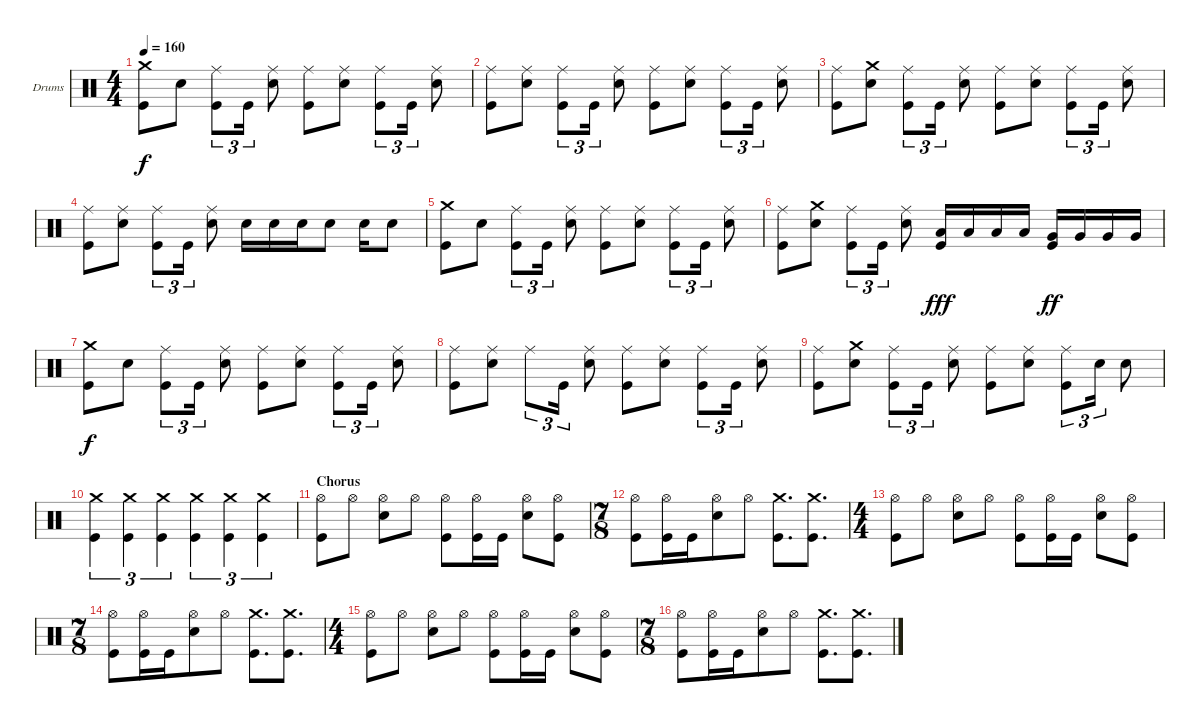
\bracketExtendMode groupsimilarinstruments
\firstSystemTrackNameOrientation horizontal
\otherSystemsTrackNameOrientation horizontal
\track ("Drums" "Drums") {instrument percussion}
\staff {score}
\articulation defaults
\ts (4 4)
\tempo 160
\clef neutral
\ks c
("Crash medium (hit)" "Kick (hit)").8{dy f} "Snare (hit) 2".8 ("Kick (hit)" "Ride (middle)").8{tu (3 2)} "Kick (hit)".16{tu (3 2)} ("Ride (middle)" "Snare (hit) 2").8 ("Ride (middle)" "Kick (hit)").8 ("Ride (middle)" "Snare (hit) 2").8 ("Kick (hit)" "Ride (middle)").8{tu (3 2)} "Kick (hit)".16{tu (3 2)} ("Ride (middle)" "Snare (hit) 2").8 |
("Ride (middle)" "Kick (hit)").8 ("Ride (middle)" "Snare (hit) 2").8 ("Kick (hit)" "Ride (middle)").8{tu (3 2)} "Kick (hit)".16{tu (3 2)} ("Ride (middle)" "Snare (hit) 2").8 ("Ride (middle)" "Kick (hit)").8 ("Ride (middle)" "Snare (hit) 2").8 ("Kick (hit)" "Ride (middle)").8{tu (3 2)} "Kick (hit)".16{tu (3 2)} ("Ride (middle)" "Snare (hit) 2").8 |
("Ride (middle)" "Kick (hit)").8 ("Crash medium (hit)" "Snare (hit) 2").8 ("Kick (hit)" "Ride (middle)").8{tu (3 2)} "Kick (hit)".16{tu (3 2)} ("Ride (middle)" "Snare (hit) 2").8 ("Ride (middle)" "Kick (hit)").8 ("Ride (middle)" "Snare (hit) 2").8 ("Kick (hit)" "Ride (middle)").8{tu (3 2)} "Kick (hit)".16{tu (3 2)} ("Ride (middle)" "Snare (hit) 2").8 |
("Ride (middle)" "Kick (hit)").8 ("Ride (middle)" "Snare (hit) 2").8 ("Kick (hit)" "Ride (middle)").8{tu (3 2)} "Kick (hit)".16{tu (3 2)} ("Ride (middle)" "Snare (hit) 2").8 "Snare (hit) 2".16 "Snare (hit) 2".16 "Snare (hit) 2".16 "Snare (hit) 2".8 "Snare (hit) 2".16 "Snare (hit) 2".8 |
("Kick (hit)" "Crash medium (hit)").8 "Snare (hit) 2".8 ("Kick (hit)" "Ride (middle)").8{tu (3 2)} "Kick (hit)".16{tu (3 2)} ("Ride (middle)" "Snare (hit) 2").8 ("Ride (middle)" "Kick (hit)").8 ("Ride (middle)" "Snare (hit) 2").8 ("Kick (hit)" "Ride (middle)").8{tu (3 2)} "Kick (hit)".16{tu (3 2)} ("Ride (middle)" "Snare (hit) 2").8 |
("Ride (middle)" "Kick (hit)").8 ("Crash medium (hit)" "Snare (hit) 2").8 ("Kick (hit)" "Ride (middle)").8{tu (3 2)} "Kick (hit)".16{tu (3 2)} ("Ride (middle)" "Snare (hit) 2").8 ("Kick (hit)" "Low Tom (hit)").16{dy fff} "Low Tom (hit)".16 "Low Tom (hit)".16 "Low Tom (hit)".16 ("Kick (hit)" "Very Low Tom (hit)").16{dy ff} "Very Low Tom (hit)".16 "Very Low Tom (hit)".16 "Very Low Tom (hit)".16 |
("Crash medium (hit)" "Kick (hit)").8{dy f} "Snare (hit) 2".8 ("Kick (hit)" "Ride (middle)").8{tu (3 2)} "Kick (hit)".16{tu (3 2)} ("Ride (middle)" "Snare (hit) 2").8 ("Ride (middle)" "Kick (hit)").8 ("Ride (middle)" "Snare (hit) 2").8 ("Kick (hit)" "Ride (middle)").8{tu (3 2)} "Kick (hit)".16{tu (3 2)} ("Ride (middle)" "Snare (hit) 2").8 |
("Ride (middle)" "Kick (hit)").8 ("Ride (middle)" "Snare (hit) 2").8 "Ride (middle)".8{tu (3 2)} "Kick (hit)".16{tu (3 2)} ("Ride (middle)" "Snare (hit) 2").8 ("Ride (middle)" "Kick (hit)").8 ("Ride (middle)" "Snare (hit) 2").8 ("Kick (hit)" "Ride (middle)").8{tu (3 2)} "Kick (hit)".16{tu (3 2)} ("Ride (middle)" "Snare (hit) 2").8 |
("Ride (middle)" "Kick (hit)").8 ("Crash medium (hit)" "Snare (hit) 2").8 ("Kick (hit)" "Ride (middle)").8{tu (3 2)} "Kick (hit)".16{tu (3 2)} ("Ride (middle)" "Snare (hit) 2").8 ("Ride (middle)" "Kick (hit)").8 ("Ride (middle)" "Snare (hit) 2").8 ("Ride (middle)" "Kick (hit)").8{tu (3 2)} "Snare (hit) 2".16{tu (3 2)} "Snare (hit) 2".8 |
("Crash medium (hit)" "Kick (hit)").4{tu (3 2)} ("Crash medium (hit)" "Kick (hit)").4{tu (3 2)} ("Crash medium (hit)" "Kick (hit)").4{tu (3 2)} ("Crash medium (hit)" "Kick (hit)").4{tu (3 2)} ("Crash medium (hit)" "Kick (hit)").4{tu (3 2)} ("Crash medium (hit)" "Kick (hit)").4{tu (3 2)} |
\section ("" "Chorus")
("Hi-Hat (open)" "Kick (hit)").8 "Hi-Hat (open)".8 ("Hi-Hat (open)" "Snare (hit) 2").8 "Hi-Hat (open)".8 ("Hi-Hat (open)" "Kick (hit)").8 ("Hi-Hat (open)" "Kick (hit)").16 "Kick (hit)".16 ("Hi-Hat (open)" "Snare (hit) 2").8 ("Hi-Hat (open)" "Kick (hit)").8 |
\ts (7 8)
("Hi-Hat (open)" "Kick (hit)").8 ("Hi-Hat (open)" "Kick (hit)").16 "Kick (hit)".16 ("Hi-Hat (open)" "Snare (hit) 2").8 "Hi-Hat (open)".8 ("Crash medium (hit)" "Kick (hit)").8{d} ("Crash medium (hit)" "Kick (hit)").8{d} |
\ts (4 4)
("Hi-Hat (open)" "Kick (hit)").8 "Hi-Hat (open)".8 ("Hi-Hat (open)" "Snare (hit) 2").8 "Hi-Hat (open)".8 ("Hi-Hat (open)" "Kick (hit)").8 ("Hi-Hat (open)" "Kick (hit)").16 "Kick (hit)".16 ("Hi-Hat (open)" "Snare (hit) 2").8 ("Hi-Hat (open)" "Kick (hit)").8 |
\ts (7 8)
("Hi-Hat (open)" "Kick (hit)").8 ("Hi-Hat (open)" "Kick (hit)").16 "Kick (hit)".16 ("Hi-Hat (open)" "Snare (hit) 2").8 "Hi-Hat (open)".8 ("Crash medium (hit)" "Kick (hit)").8{d} ("Crash medium (hit)" "Kick (hit)").8{d} |
\ts (4 4)
("Hi-Hat (open)" "Kick (hit)").8 "Hi-Hat (open)".8 ("Hi-Hat (open)" "Snare (hit) 2").8 "Hi-Hat (open)".8 ("Hi-Hat (open)" "Kick (hit)").8 ("Hi-Hat (open)" "Kick (hit)").16 "Kick (hit)".16 ("Hi-Hat (open)" "Snare (hit) 2").8 ("Hi-Hat (open)" "Kick (hit)").8 |
\ts (7 8)
("Hi-Hat (open)" "Kick (hit)").8 ("Hi-Hat (open)" "Kick (hit)").16 "Kick (hit)".16 ("Hi-Hat (open)" "Snare (hit) 2").8 "Hi-Hat (open)".8 ("Crash medium (hit)" "Kick (hit)").8{d} ("Crash medium (hit)" "Kick (hit)").8{d}
